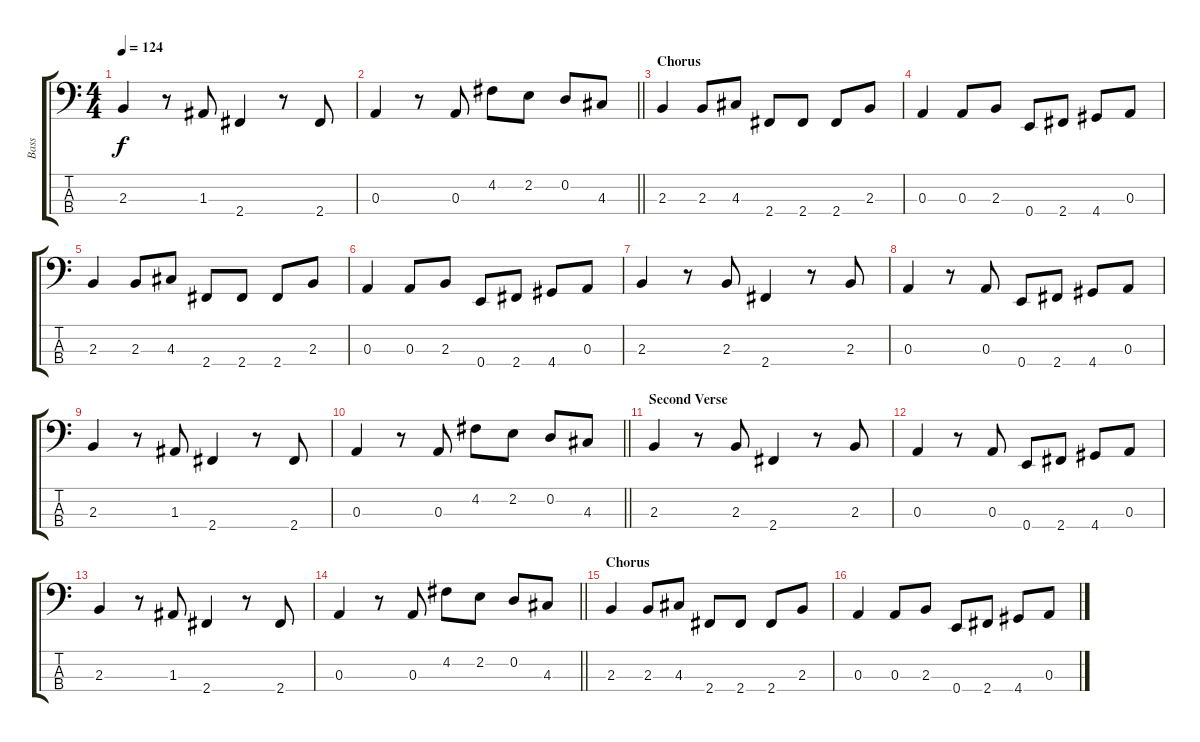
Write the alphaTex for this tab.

\track ("Bass" "Bass") {instrument electricbasspick}
\staff {score tabs}
\tuning (G2 D2 A1 E1) {hide}
\ts (4 4)
\tempo 124
\clef f4
\ks c
2.3.4{dy f} r.8 1.3.8 2.4.4 r.8 2.4.8 |
\barLineRight lightlight
0.3.4 r.8 0.3.8 4.2.8 2.2.8 0.2.8 4.3.8 |
\section ("" "Chorus")
2.3.4 2.3.8 4.3.8 2.4.8 2.4.8 2.4.8 2.3.8 |
0.3.4 0.3.8 2.3.8 0.4.8 2.4.8 4.4.8 0.3.8 |
2.3.4 2.3.8 4.3.8 2.4.8 2.4.8 2.4.8 2.3.8 |
0.3.4 0.3.8 2.3.8 0.4.8 2.4.8 4.4.8 0.3.8 |
2.3.4 r.8 2.3.8 2.4.4 r.8 2.3.8 |
0.3.4 r.8 0.3.8 0.4.8 2.4.8 4.4.8 0.3.8 |
2.3.4 r.8 1.3.8 2.4.4 r.8 2.4.8 |
\barLineRight lightlight
0.3.4 r.8 0.3.8 4.2.8 2.2.8 0.2.8 4.3.8 |
\section ("" "Second Verse")
2.3.4 r.8 2.3.8 2.4.4 r.8 2.3.8 |
0.3.4 r.8 0.3.8 0.4.8 2.4.8 4.4.8 0.3.8 |
2.3.4 r.8 1.3.8 2.4.4 r.8 2.4.8 |
\barLineRight lightlight
0.3.4 r.8 0.3.8 4.2.8 2.2.8 0.2.8 4.3.8 |
\section ("" "Chorus")
2.3.4 2.3.8 4.3.8 2.4.8 2.4.8 2.4.8 2.3.8 |
0.3.4 0.3.8 2.3.8 0.4.8 2.4.8 4.4.8 0.3.8
